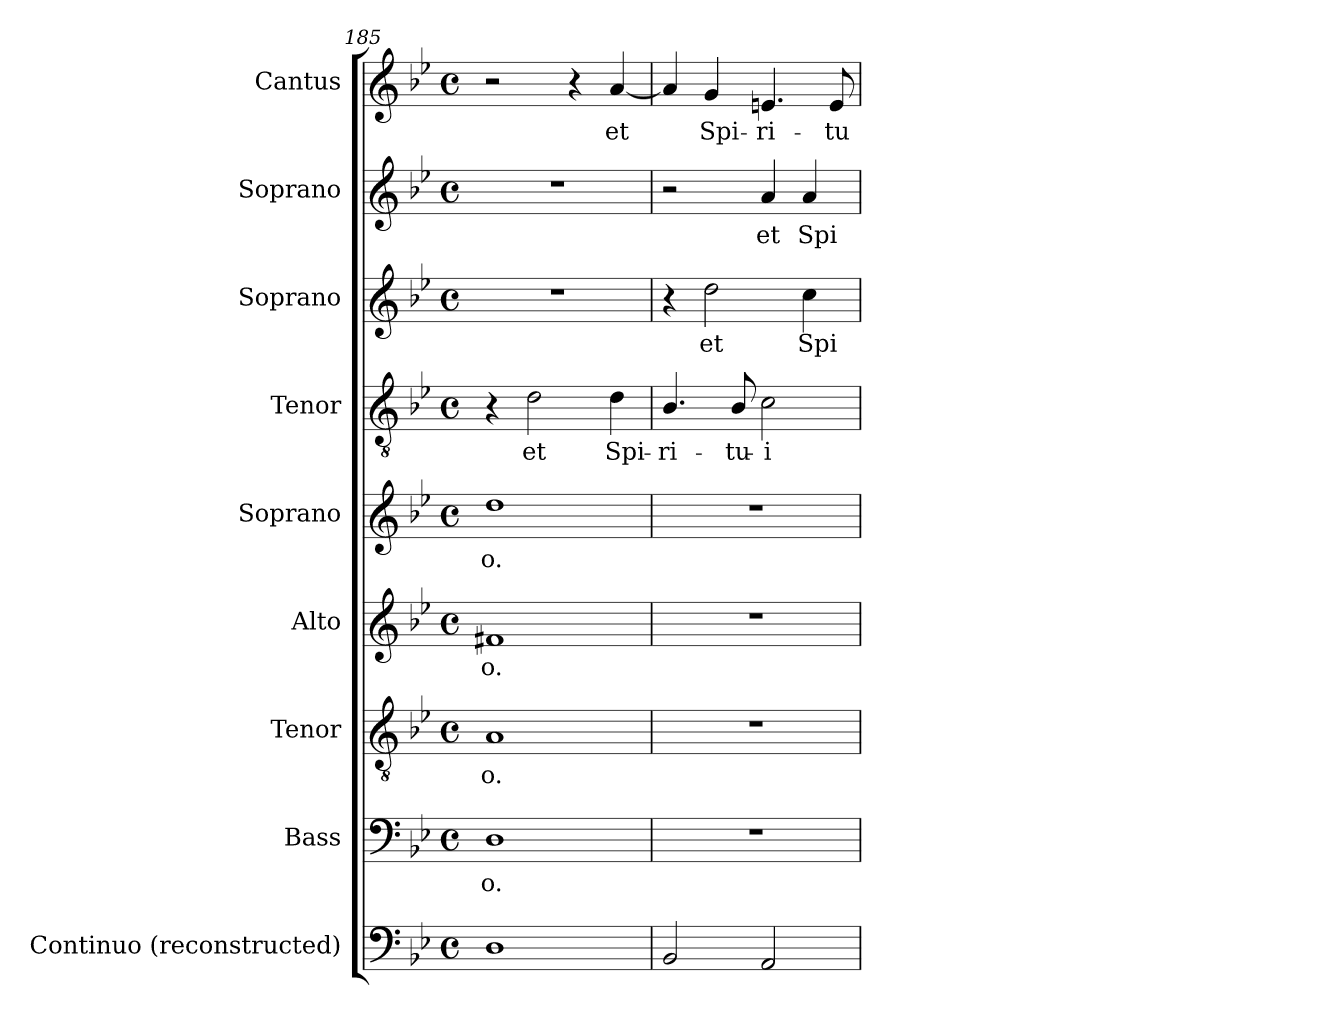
**kern	**kern	**text	**kern	**text	**kern	**text	**kern	**text	**kern	**text	**kern	**text	**kern	**text	**kern	**text
*part9	*part8	*part8	*part7	*part7	*part6	*part6	*part5	*part5	*part4	*part4	*part3	*part3	*part2	*part2	*part1	*part1
*staff9	*staff8	*staff8	*staff7	*staff7	*staff6	*staff6	*staff5	*staff5	*staff4	*staff4	*staff3	*staff3	*staff2	*staff2	*staff1	*staff1
*I"Continuo (reconstructed)	*I"Bass	*	*I"Tenor	*	*I"Alto	*	*I"Soprano	*	*I"Tenor	*	*I"Soprano	*	*I"Soprano	*	*I"Cantus	*
*I'Cont.	*I'B.	*	*I'T.	*	*I'A.	*	*I'S.	*	*I'T.	*	*I'S.	*	*I'S.	*	*	*
!!LO:PB:g=z
*clefF4	*clefF4	*	*clefGv2	*	*clefG2	*	*clefG2	*	*clefGv2	*	*clefG2	*	*clefG2	*	*clefG2	*
*	*	*	*ITrd7c12	*	*	*	*	*	*ITrd7c12	*	*	*	*	*	*	*
*k[b-e-]	*k[b-e-]	*	*k[b-e-]	*	*k[b-e-]	*	*k[b-e-]	*	*k[b-e-]	*	*k[b-e-]	*	*k[b-e-]	*	*k[b-e-]	*
*g:	*g:	*	*g:	*	*g:	*	*g:	*	*g:	*	*g:	*	*g:	*	*g:	*
*M4/4	*M4/4	*	*M4/4	*	*M4/4	*	*M4/4	*	*M4/4	*	*M4/4	*	*M4/4	*	*M4/4	*
*met(c)	*met(c)	*	*met(c)	*	*met(c)	*	*met(c)	*	*met(c)	*	*met(c)	*	*met(c)	*	*met(c)	*
=185	=185	=185	=185	=185	=185	=185	=185	=185	=185	=185	=185	=185	=185	=185	=185	=185
!	!	!LO:LY:b:color=#000000	!	!	!	!	!	!	!	!	!	!	!	!	!	!
!	!	!	!	!LO:LY:b:color=#000000	!	!	!	!	!	!	!	!	!	!	!	!
!	!	!	!	!	!	!LO:LY:b:color=#000000	!	!	!	!	!	!	!	!	!	!
!	!	!	!	!	!	!	!	!LO:LY:b:color=#000000	!	!	!	!	!	!	!	!
1Di	1Di	-o.	1AAi	-o.	1f#Xi	-o.	1ddi	-o.	4r	.	1r	.	1r	.	2r	.
!	!	!	!	!	!	!	!	!	!	!LO:LY:b:color=#000000	!	!	!	!	!	!
.	.	.	.	.	.	.	.	.	2Di\	et	.	.	.	.	.	.
.	.	.	.	.	.	.	.	.	.	.	.	.	.	.	4r	.
!	!	!	!	!	!	!	!	!	!	!LO:LY:b:color=#000000	!	!	!	!	!	!
!	!	!	!	!	!	!	!	!	!	!	!	!	!	!	!	!LO:LY:b:color=#000000
.	.	.	.	.	.	.	.	.	4Di\	Spi-	.	.	.	.	[4ai/	et
=186	=186	=186	=186	=186	=186	=186	=186	=186	=186	=186	=186	=186	=186	=186	=186	=186
!	!	!	!	!	!	!	!	!	!	!LO:LY:b:color=#000000	!	!	!	!	!	!
2BB-i/	1r	.	1r	.	1r	.	1r	.	4.BB-i/	-ri-	4r	.	2r	.	4ai/]	.
!	!	!	!	!	!	!	!	!	!	!	!	!LO:LY:b:color=#000000	!	!	!	!
!	!	!	!	!	!	!	!	!	!	!	!	!	!	!	!	!LO:LY:b:color=#000000
.	.	.	.	.	.	.	.	.	.	.	2ddi\	et	.	.	4gi/	Spi-
!	!	!	!	!	!	!	!	!	!	!LO:LY:b:color=#000000	!	!	!	!	!	!
.	.	.	.	.	.	.	.	.	8BB-i/	-tu-	.	.	.	.	.	.
!	!	!	!	!	!	!	!	!	!	!LO:LY:b:color=#000000	!	!	!	!	!	!
!	!	!	!	!	!	!	!	!	!	!	!	!	!	!LO:LY:b:color=#000000	!	!
!	!	!	!	!	!	!	!	!	!	!	!	!	!	!	!	!LO:LY:b:color=#000000
2AAi/	.	.	.	.	.	.	.	.	2Ci\	-i	.	.	4ai/	et	4.eni/	-ri-
!	!	!	!	!	!	!	!	!	!	!	!	!LO:LY:b:color=#000000	!	!	!	!
!	!	!	!	!	!	!	!	!	!	!	!	!	!	!LO:LY:b:color=#000000	!	!
.	.	.	.	.	.	.	.	.	.	.	4cci\	Spi-	4ai/	Spi-	.	.
!	!	!	!	!	!	!	!	!	!	!	!	!	!	!	!	!LO:LY:b:color=#000000
.	.	.	.	.	.	.	.	.	.	.	.	.	.	.	8ei/	-tu-
=	=	=	=	=	=	=	=	=	=	=	=	=	=	=	=	=
*-	*-	*-	*-	*-	*-	*-	*-	*-	*-	*-	*-	*-	*-	*-	*-	*-
